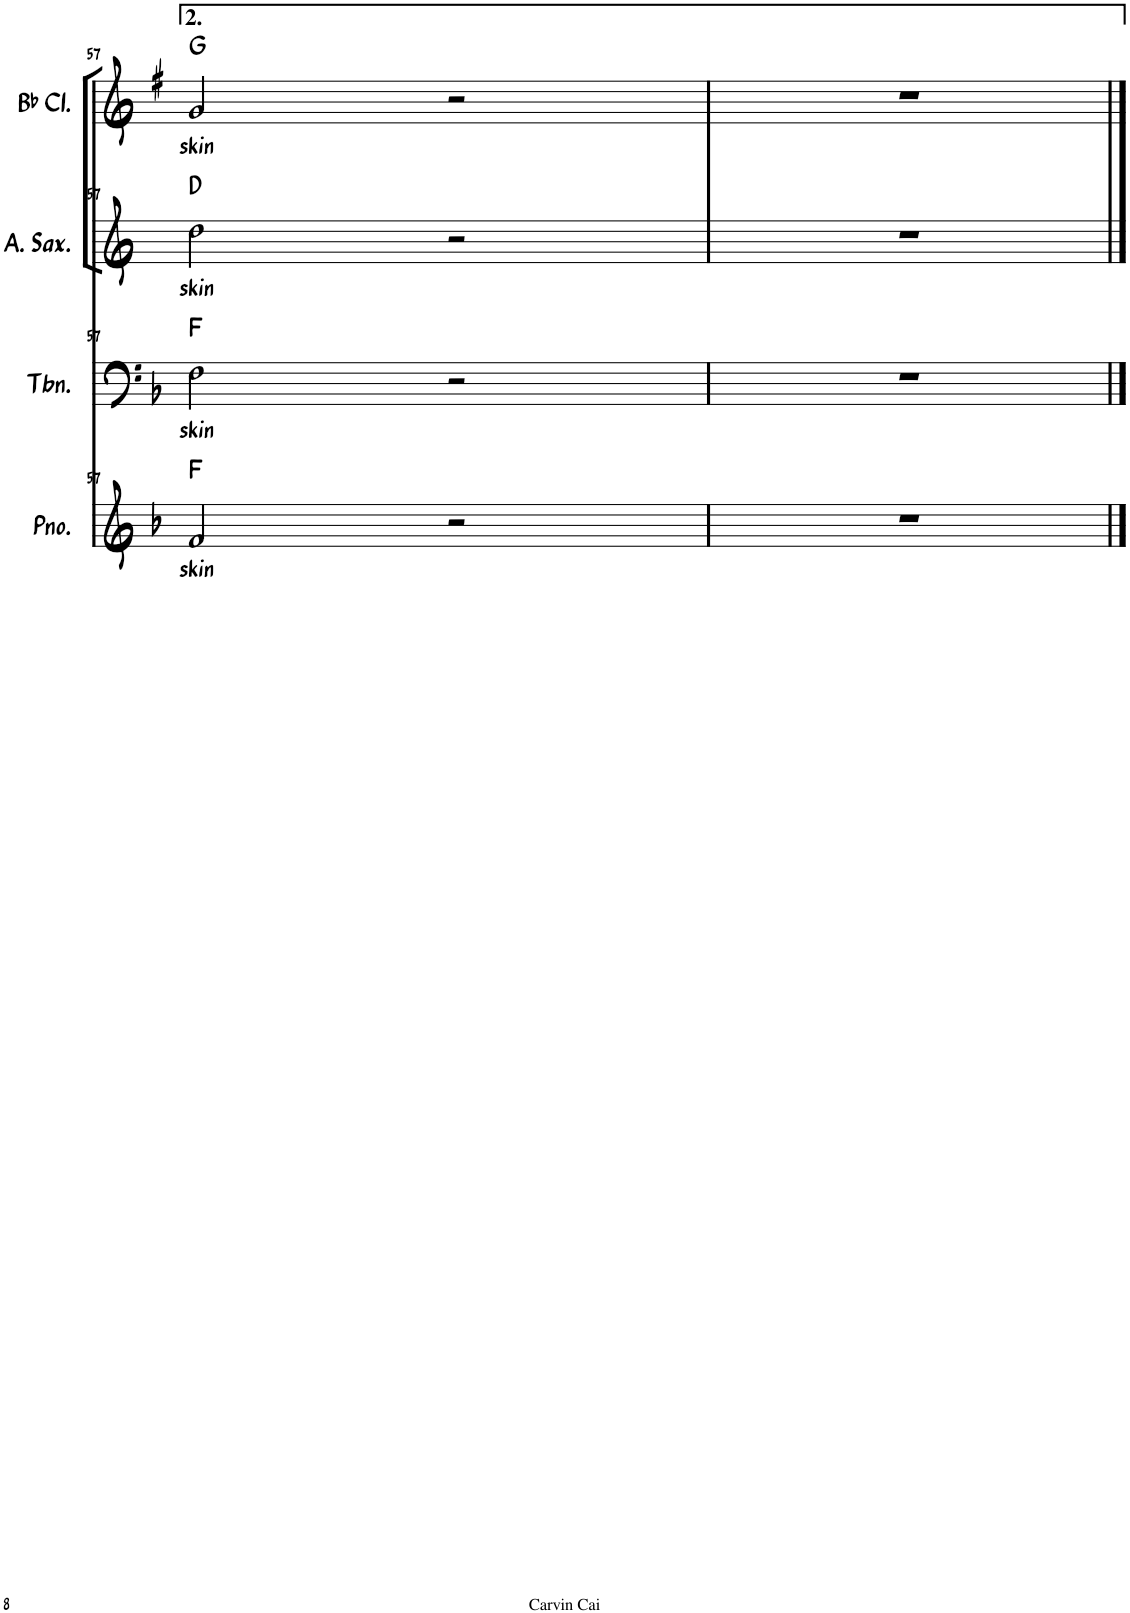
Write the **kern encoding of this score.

**kern	**text	**harte	**kern	**text	**harte	**kern	**text	**harte	**kern	**text	**harte
*part4	*part4	*part4	*part3	*part3	*part3	*part2	*part2	*part2	*part1	*part1	*part1
*staff4	*staff4	*	*staff3	*staff3	*	*staff2	*staff2	*	*staff1	*staff1	*
*I"钢琴	*	*	*I"长号	*	*	*I"中音萨克斯	*	*	*I"降B调单簧管	*	*
!!LO:PB:g=z
*clefG2	*	*	*clefF4	*	*	*clefG2	*	*	*clefG2	*	*
*	*	*	*	*	*	*Trd5c9	*	*	*Trd1c2	*	*
*k[b-]	*	*	*k[b-]	*	*	*k[]	*	*	*k[f#]	*	*
*M4/4	*	*	*M4/4	*	*	*M4/4	*	*	*M4/4	*	*
=57	=57	=57	=57	=57	=57	=57	=57	=57	=57	=57	=57
!	!LO:LY:b	!	!	!LO:LY:b	!	!	!LO:LY:b	!	!	!LO:LY:b	!
2f/	skin	F:maj	2F\	skin	F:maj	2dd\	skin	D:maj	2g/	skin	G:maj
2r	.	.	2r	.	.	2r	.	.	2r	.	.
=58	=58	=58	=58	=58	=58	=58	=58	=58	=58	=58	=58
1r	.	.	1r	.	.	1r	.	.	1r	.	.
==	==	==	==	==	==	==	==	==	==	==	==
*-	*-	*-	*-	*-	*-	*-	*-	*-	*-	*-	*-
